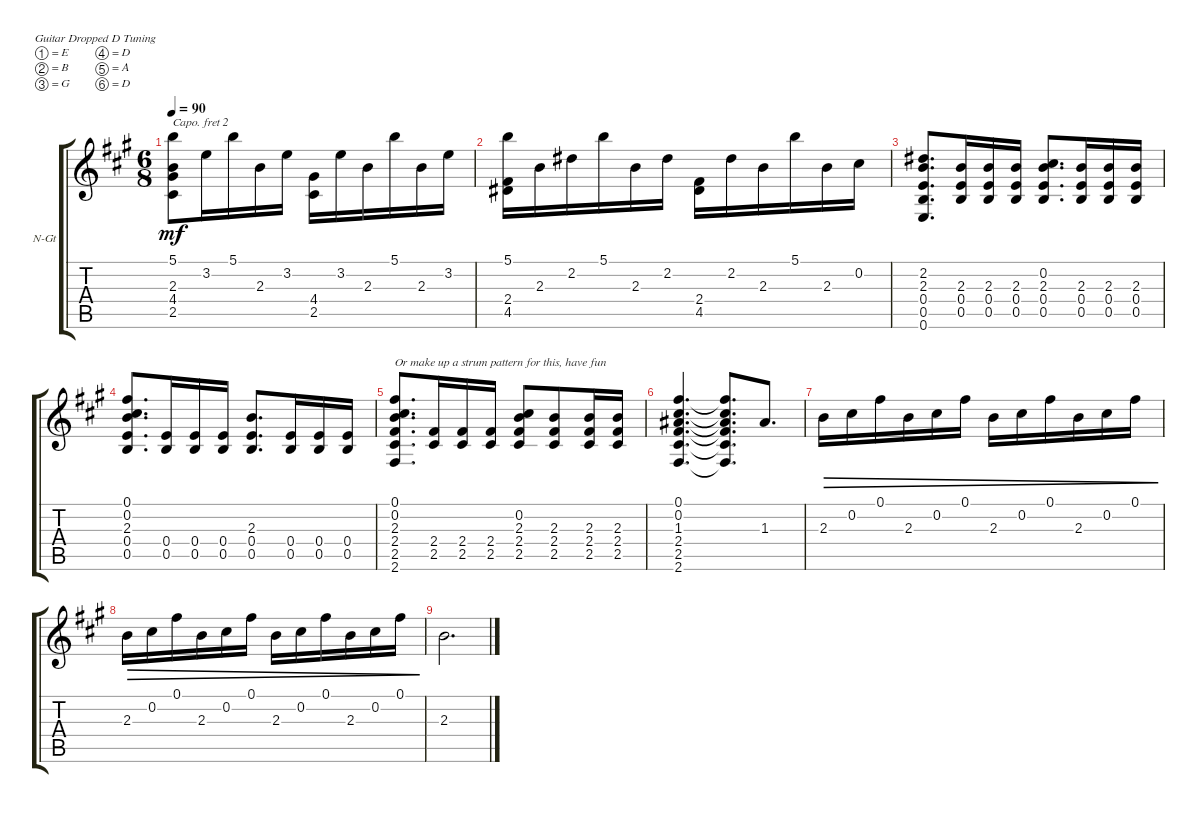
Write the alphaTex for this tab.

\defaultSystemsLayout 4
\bracketExtendMode groupsimilarinstruments
\firstSystemTrackNameOrientation horizontal
\otherSystemsTrackNameOrientation horizontal
\track ("Nylon Guitar" "N-Gt") {instrument acousticguitarnylon}
\staff {score tabs}
\capo 2
\tuning (E4 B3 G3 D3 A2 D2)
\ts (6 8)
\tempo 90
\clef g2
\ks a
(2.5 5.1 4.4 2.3).8{dy mf} 3.2.16 5.1.16 2.3.16 3.2.16 (2.5 4.4).16 3.2.16 2.3.16 5.1.16 2.3.16 3.2.16 |
(4.5 2.4 5.1).16 2.3.16 2.2.16 5.1.16 2.3.16 2.2.16 (4.5 2.4).16 2.2.16 2.3.16 5.1.16 2.3.16 0.2.16 |
(0.6 0.5 0.4 2.2 2.3).8{d} (2.3 0.4 0.5).16 (2.3 0.4 0.5).16 (0.4 2.3 0.5).16 (0.5 0.4 0.2 2.3).8{d} (0.4 0.5 2.3).16 (0.5 0.4 2.3).16 (0.5 0.4 2.3).16 |
(0.5 0.4 2.3 0.1 0.2).8{d} (0.5 0.4).16 (0.4 0.5).16 (0.4 0.5).16 (0.5 0.4 2.3).8{d} (0.4 0.5).16 (0.4 0.5).16 (0.5 0.4).16 |
(2.6 2.5 2.4 2.3 0.2 0.1).8{d txt "Or make up a strum pattern for this, have fun"} (2.4 2.5).16 (2.5 2.4).16 (2.5 2.4).16 (2.4 2.3 0.2 2.5).8 (2.5 2.4 2.3).8 (2.3 2.5 2.4).16 (2.3 2.4 2.5).16 |
(2.6 2.5 2.4 1.3 0.2 0.1).4{d} (2.6{t} 2.5{t} 2.4{t} 1.3{t} 0.2{t} 0.1{t}).8{d} 1.3.8{d} |
2.3.16{dec} 0.2.16{dec} 0.1.16{dec} 2.3.16{dec} 0.2.16{dec} 0.1.16{dec} 2.3.16{dec} 0.2.16{dec} 0.1.16{dec} 2.3.16{dec} 0.2.16{dec} 0.1.16{dec} |
2.3.16{dec} 0.2.16{dec} 0.1.16{dec} 2.3.16{dec} 0.2.16{dec} 0.1.16{dec} 2.3.16{dec} 0.2.16{dec} 0.1.16{dec} 2.3.16{dec} 0.2.16{dec} 0.1.16{dec} |
2.3.2{d}
